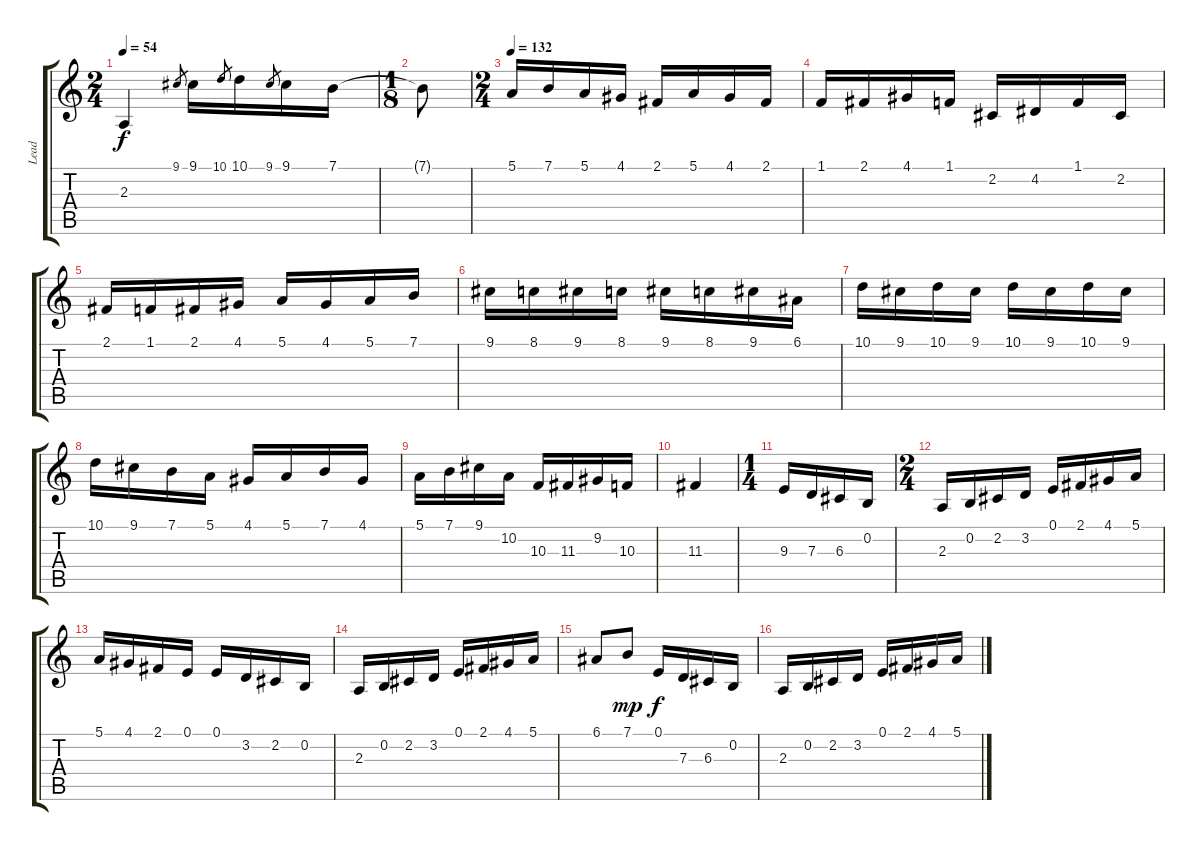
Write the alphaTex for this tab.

\track ("Lead" "Lead") {instrument acousticgrandpiano}
\staff {score tabs}
\tuning (E4 B3 G3 D3 A2 E2) {hide}
\ts (2 4)
\tempo 54
\clef g2
\ks c
2.3.4{dy f} 9.1.8{gr} 9.1.16 10.1.8{gr} 10.1.16 9.1.8{gr} 9.1.16 7.1.16 |
\ts (1 8)
7.1{t}.8 |
\ts (2 4)
\tempo 132
5.1.16 7.1.16 5.1.16 4.1.16 2.1.16 5.1.16 4.1.16 2.1.16 |
1.1.16 2.1.16 4.1.16 1.1.16 2.2.16 4.2.16 1.1.16 2.2.16 |
2.1.16 1.1.16 2.1.16 4.1.16 5.1.16 4.1.16 5.1.16 7.1.16 |
9.1.16 8.1.16 9.1.16 8.1.16 9.1.16 8.1.16 9.1.16 6.1.16 |
10.1.16 9.1.16 10.1.16 9.1.16 10.1.16 9.1.16 10.1.16 9.1.16 |
10.1.16 9.1.16 7.1.16 5.1.16 4.1.16 5.1.16 7.1.16 4.1.16 |
5.1.16 7.1.16 9.1.16 10.2.16 10.3.16 11.3.16 9.2.16 10.3.16 |
11.3.4 |
\ts (1 4)
9.3.16 7.3.16 6.3.16 0.2.16 |
\ts (2 4)
2.3.16 0.2.16 2.2.16 3.2.16 0.1.16 2.1.16 4.1.16 5.1.16 |
5.1.16 4.1.16 2.1.16 0.1.16 0.1.16 3.2.16 2.2.16 0.2.16 |
2.3.16 0.2.16 2.2.16 3.2.16 0.1.16 2.1.16 4.1.16 5.1.16 |
6.1.8 7.1.8{dy mp} 0.1.16{dy f} 7.3.16 6.3.16 0.2.16 |
2.3.16 0.2.16 2.2.16 3.2.16 0.1.16 2.1.16 4.1.16 5.1.16
